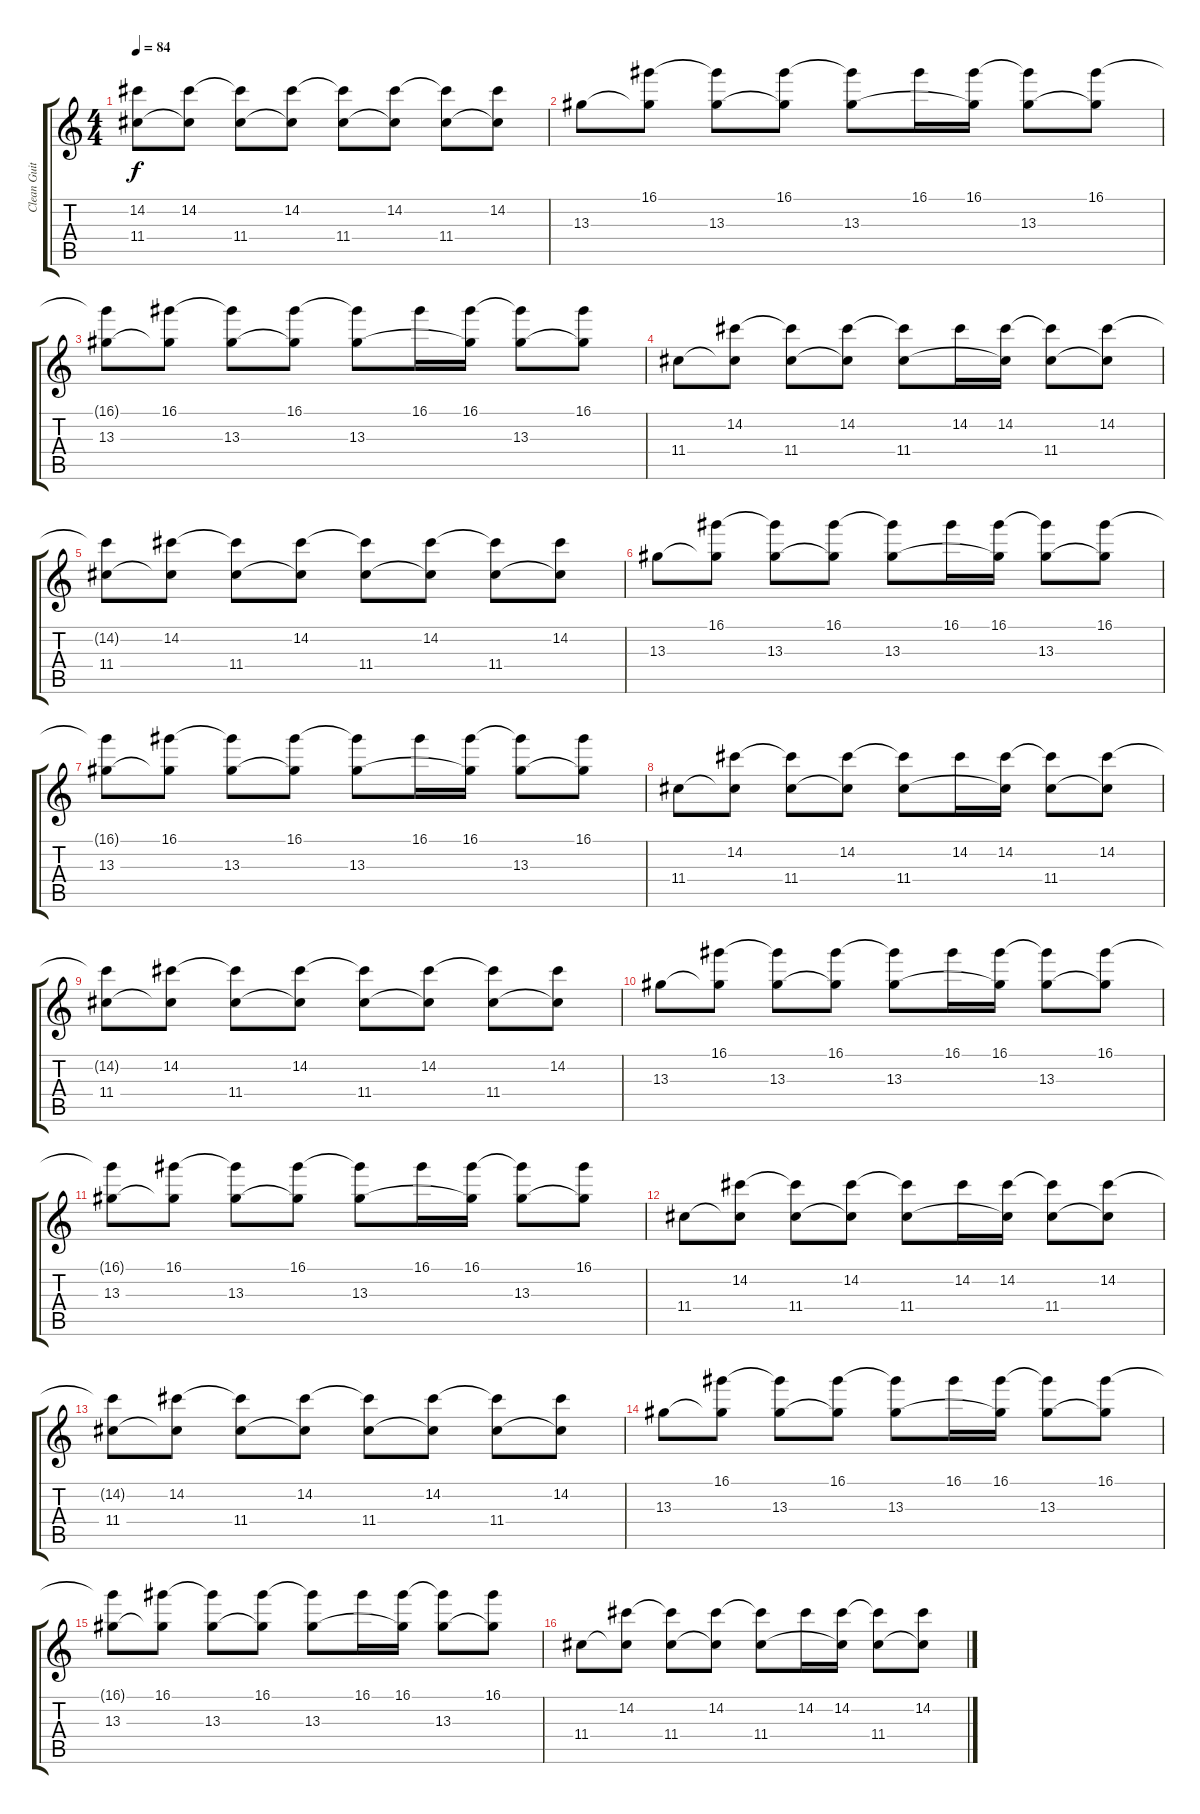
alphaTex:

\track ("Clean Guitar" "Clean Guit") {instrument electricguitarjazz}
\staff {score tabs}
\tuning (E4 B3 G3 D3 A2 E2) {hide}
\ts (4 4)
\tempo 84
\clef g2
\ks c
(14.2{t} 11.4).8{dy f} (14.2 11.4{t}).8 (14.2{t} 11.4).8 (14.2 11.4{t}).8 (14.2{t} 11.4).8 (14.2 11.4{t}).8 (14.2{t} 11.4).8 (14.2 11.4{t}).8 |
13.3.8 (16.1 13.3{t}).8 (16.1{t} 13.3).8 (16.1 13.3{t}).8 (16.1{t} 13.3).8 16.1.16 (16.1 13.3{t}).16 (16.1{t} 13.3).8 (16.1 13.3{t}).8 |
(16.1{t} 13.3).8 (16.1 13.3{t}).8 (16.1{t} 13.3).8 (16.1 13.3{t}).8 (16.1{t} 13.3).8 16.1.16 (16.1 13.3{t}).16 (16.1{t} 13.3).8 (16.1 13.3{t}).8 |
11.4.8 (14.2 11.4{t}).8 (14.2{t} 11.4).8 (14.2 11.4{t}).8 (14.2{t} 11.4).8 14.2.16 (14.2 11.4{t}).16 (14.2{t} 11.4).8 (14.2 11.4{t}).8 |
(14.2{t} 11.4).8{volume 5} (14.2 11.4{t}).8 (14.2{t} 11.4).8 (14.2 11.4{t}).8 (14.2{t} 11.4).8 (14.2 11.4{t}).8 (14.2{t} 11.4).8 (14.2 11.4{t}).8 |
13.3.8 (16.1 13.3{t}).8 (16.1{t} 13.3).8 (16.1 13.3{t}).8 (16.1{t} 13.3).8 16.1.16 (16.1 13.3{t}).16 (16.1{t} 13.3).8 (16.1 13.3{t}).8 |
(16.1{t} 13.3).8 (16.1 13.3{t}).8 (16.1{t} 13.3).8 (16.1 13.3{t}).8 (16.1{t} 13.3).8 16.1.16 (16.1 13.3{t}).16 (16.1{t} 13.3).8 (16.1 13.3{t}).8 |
11.4.8 (14.2 11.4{t}).8 (14.2{t} 11.4).8 (14.2 11.4{t}).8 (14.2{t} 11.4).8 14.2.16 (14.2 11.4{t}).16 (14.2{t} 11.4).8 (14.2 11.4{t}).8 |
(14.2{t} 11.4).8{volume 3} (14.2 11.4{t}).8 (14.2{t} 11.4).8 (14.2 11.4{t}).8 (14.2{t} 11.4).8 (14.2 11.4{t}).8 (14.2{t} 11.4).8 (14.2 11.4{t}).8 |
13.3.8 (16.1 13.3{t}).8 (16.1{t} 13.3).8 (16.1 13.3{t}).8 (16.1{t} 13.3).8 16.1.16 (16.1 13.3{t}).16 (16.1{t} 13.3).8 (16.1 13.3{t}).8 |
(16.1{t} 13.3).8 (16.1 13.3{t}).8 (16.1{t} 13.3).8 (16.1 13.3{t}).8 (16.1{t} 13.3).8 16.1.16 (16.1 13.3{t}).16 (16.1{t} 13.3).8 (16.1 13.3{t}).8 |
11.4.8 (14.2 11.4{t}).8 (14.2{t} 11.4).8 (14.2 11.4{t}).8 (14.2{t} 11.4).8 14.2.16 (14.2 11.4{t}).16 (14.2{t} 11.4).8 (14.2 11.4{t}).8 |
(14.2{t} 11.4).8{volume 1} (14.2 11.4{t}).8 (14.2{t} 11.4).8 (14.2 11.4{t}).8 (14.2{t} 11.4).8 (14.2 11.4{t}).8 (14.2{t} 11.4).8 (14.2 11.4{t}).8 |
13.3.8 (16.1 13.3{t}).8 (16.1{t} 13.3).8 (16.1 13.3{t}).8 (16.1{t} 13.3).8 16.1.16 (16.1 13.3{t}).16 (16.1{t} 13.3).8 (16.1 13.3{t}).8 |
(16.1{t} 13.3).8 (16.1 13.3{t}).8 (16.1{t} 13.3).8 (16.1 13.3{t}).8 (16.1{t} 13.3).8 16.1.16 (16.1 13.3{t}).16 (16.1{t} 13.3).8 (16.1 13.3{t}).8 |
11.4.8 (14.2 11.4{t}).8 (14.2{t} 11.4).8 (14.2 11.4{t}).8 (14.2{t} 11.4).8 14.2.16 (14.2 11.4{t}).16 (14.2{t} 11.4).8 (14.2 11.4{t}).8
